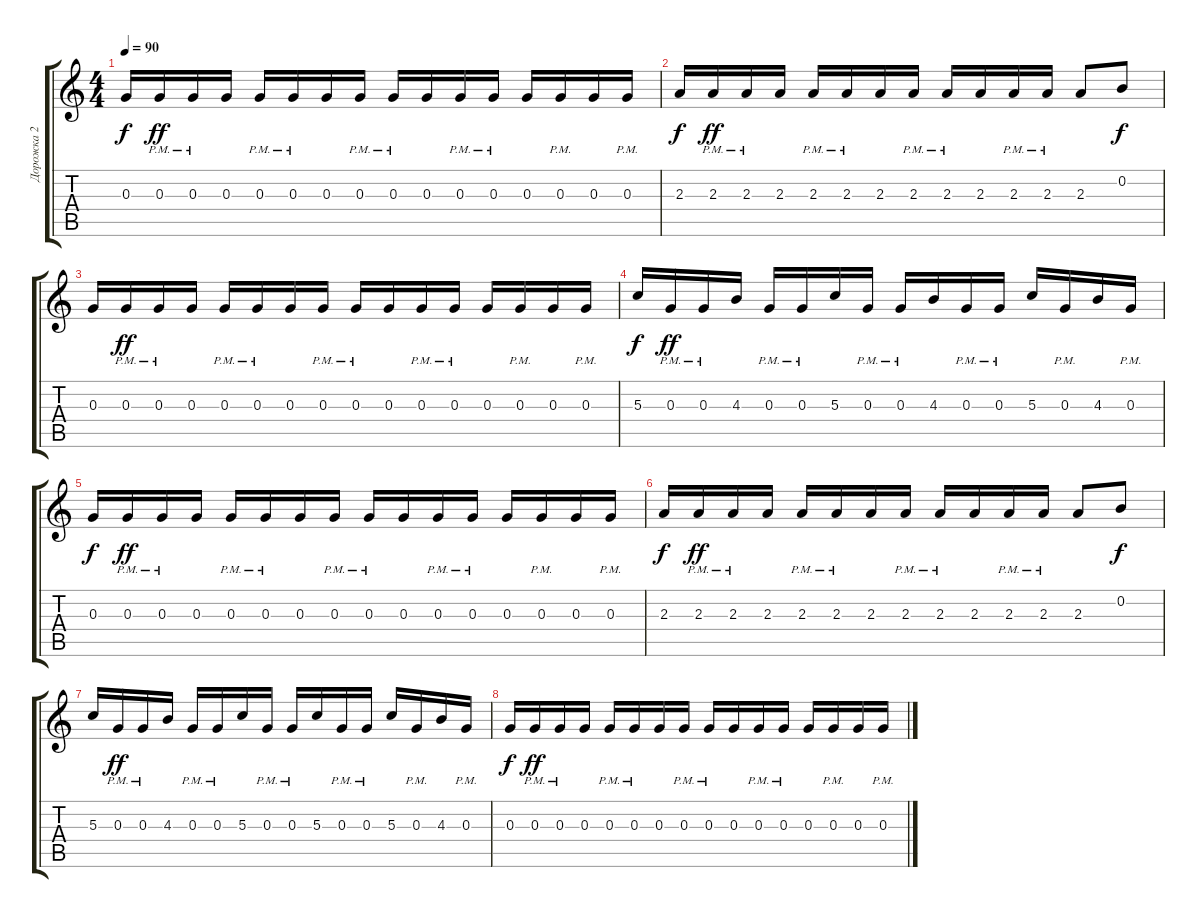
\track ("Дорожка 2" "Дорожка 2") {instrument electricguitarmuted}
\staff {score tabs}
\tuning (E4 B3 G3 D3 A2 E2) {hide}
\ts (4 4)
\tempo 90
\clef g2
\ks c
0.3.16{dy f} 0.3{pm}.16{dy ff} 0.3{pm}.16 0.3.16 0.3{pm}.16 0.3{pm}.16 0.3.16 0.3{pm}.16 0.3{pm}.16 0.3.16 0.3{pm}.16 0.3{pm}.16 0.3.16 0.3{pm}.16 0.3.16 0.3{pm}.16 |
2.3.16{dy f} 2.3{pm}.16{dy ff} 2.3{pm}.16 2.3.16 2.3{pm}.16 2.3{pm}.16 2.3.16 2.3{pm}.16 2.3{pm}.16 2.3.16 2.3{pm}.16 2.3{pm}.16 2.3.8 0.2.8{dy f} |
0.3.16 0.3{pm}.16{dy ff} 0.3{pm}.16 0.3.16 0.3{pm}.16 0.3{pm}.16 0.3.16 0.3{pm}.16 0.3{pm}.16 0.3.16 0.3{pm}.16 0.3{pm}.16 0.3.16 0.3{pm}.16 0.3.16 0.3{pm}.16 |
5.3.16{dy f} 0.3{pm}.16{dy ff} 0.3{pm}.16 4.3.16 0.3{pm}.16 0.3{pm}.16 5.3.16 0.3{pm}.16 0.3{pm}.16 4.3.16 0.3{pm}.16 0.3{pm}.16 5.3.16 0.3{pm}.16 4.3.16 0.3{pm}.16 |
0.3.16{dy f instrument electricguitarmuted} 0.3{pm}.16{dy ff} 0.3{pm}.16 0.3.16 0.3{pm}.16 0.3{pm}.16 0.3.16 0.3{pm}.16 0.3{pm}.16 0.3.16 0.3{pm}.16 0.3{pm}.16 0.3.16 0.3{pm}.16 0.3.16 0.3{pm}.16 |
2.3.16{dy f} 2.3{pm}.16{dy ff} 2.3{pm}.16 2.3.16 2.3{pm}.16 2.3{pm}.16 2.3.16 2.3{pm}.16 2.3{pm}.16 2.3.16 2.3{pm}.16 2.3{pm}.16 2.3.8 0.2.8{dy f} |
5.3.16 0.3{pm}.16{dy ff} 0.3{pm}.16 4.3.16 0.3{pm}.16 0.3{pm}.16 5.3.16 0.3{pm}.16 0.3{pm}.16 5.3.16 0.3{pm}.16 0.3{pm}.16 5.3.16 0.3{pm}.16 4.3.16 0.3{pm}.16 |
0.3.16{dy f} 0.3{pm}.16{dy ff} 0.3{pm}.16 0.3.16 0.3{pm}.16 0.3{pm}.16 0.3.16 0.3{pm}.16 0.3{pm}.16 0.3.16 0.3{pm}.16 0.3{pm}.16 0.3.16 0.3{pm}.16 0.3.16 0.3{pm}.16
